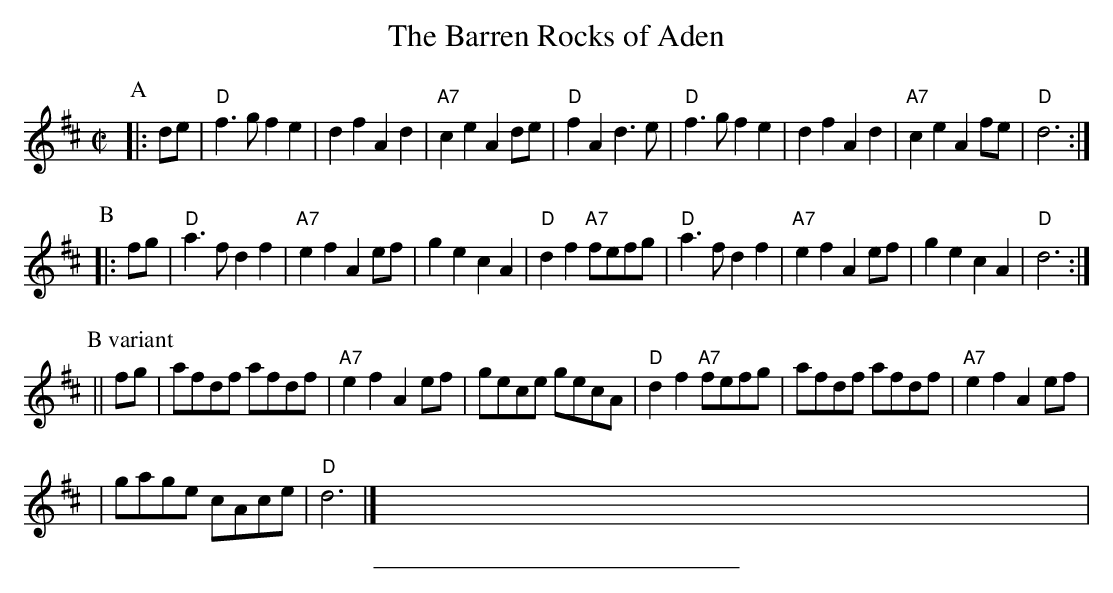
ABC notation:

X:1
T: The Barren Rocks of Aden
M: C|
L: 1/4
K: D
P: A
|: d/e/ \
| "D"f>g fe | df Ad | "A7"ce Ad/e/ | "D"fA d>e \
| "D"f>g fe | df Ad | "A7"ce Af/e/ | "D"d3 :|
P: B
|: f/g/ \
| "D"a>f df | "A7"ef Ae/f/ | ge cA | "D"df "A7"f/e/f/g/ \
| "D"a>f df | "A7"ef Ae/f/ | ge cA | "D"d3 :|
P: B variant
|| f/g/ \
| a/f/d/f/ a/f/d/f/ | "A7"ef Ae/f/ \
| g/e/c/e/ g/e/c/A/ | "D"df "A7"f/e/f/g/ \
| a/f/d/f/ a/f/d/f/ | "A7"ef Ae/f/ |
| g/a/g/e/ c/A/c/e/ | "D"d3 |] \
x4 x4 x4 x4 x4 x4 x4 x4 x4 x4 |
%%sep 5 5 234
K:C
x4 x4 x4 x4 x4 x4 x4 x4 x4 x4 |
x4 x4 x4 x4 x4 x4 x4 x4 x4 x4 |
x4 x4 x4 x4 x4 x4 x4 x4 x4 x4 |
x4 x4 x4 x4 x4 x4 x4 x4 x4 x4 |
